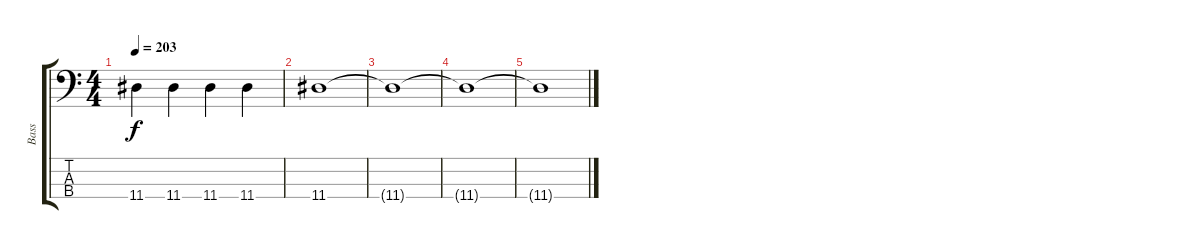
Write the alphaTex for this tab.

\track ("Bass" "Bass") {instrument electricbassfinger}
\staff {score tabs}
\tuning (G2 D2 A1 E1) {hide}
\ts (4 4)
\tempo 203
\clef f4
\ks c
11.4.4{dy f} 11.4.4 11.4.4 11.4.4 |
11.4.1 |
11.4{t}.1 |
11.4{t}.1 |
11.4{t}.1
